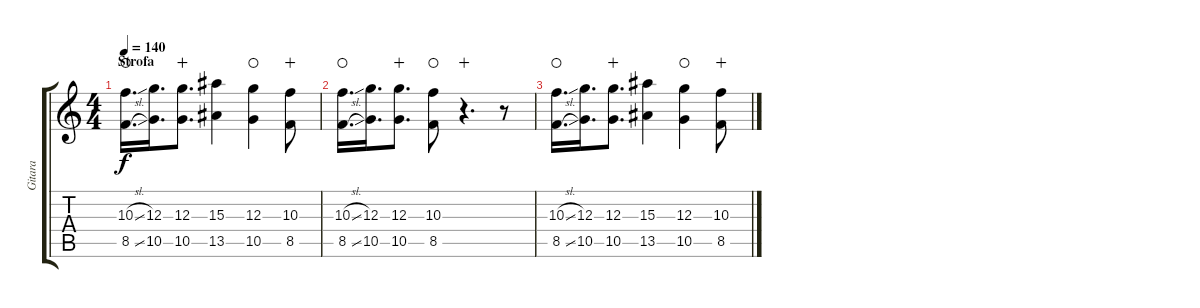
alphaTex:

\track ("Gitara" "Gitara") {instrument electricguitarclean}
\staff {score tabs}
\tuning (E4 B3 G3 D3 A2 E2) {hide}
\ts (4 4)
\section ("" "Strofa")
\tempo 140
\clef g2
\ks c
(10.3{sl} 8.5{sl}).16{d dy f waho} (12.3 10.5).16{d} (12.3 10.5).8{d wahc} (15.3 13.5).4 (12.3 10.5).4{waho} (10.3 8.5).8{wahc} |
(10.3{sl} 8.5{sl}).16{d waho} (12.3 10.5).16{d} (12.3 10.5).8{d wahc} (10.3 8.5).8{waho} r.4{d wahc} r.8 |
(10.3{sl} 8.5{sl}).16{d waho} (12.3 10.5).16{d} (12.3 10.5).8{d wahc} (15.3 13.5).4 (12.3 10.5).4{waho} (10.3 8.5).8{wahc}
